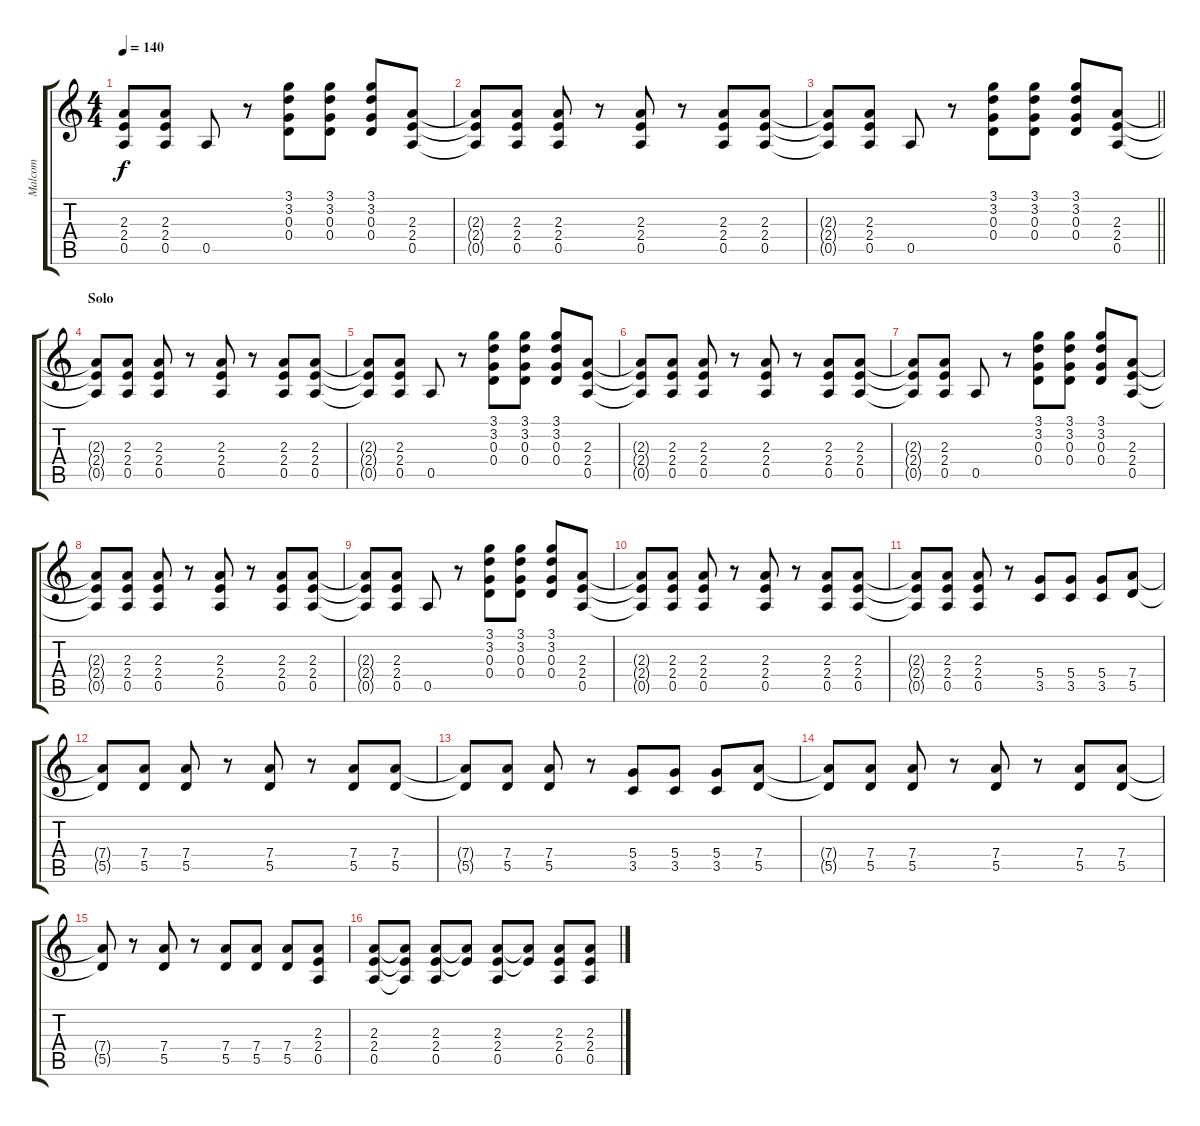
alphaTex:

\track ("Malcom" "Malcom") {instrument distortionguitar}
\staff {score tabs}
\tuning (E4 B3 G3 D3 A2 E2) {hide}
\ts (4 4)
\tempo 140
\clef g2
\ks c
(2.3{t} 2.4{t} 0.5{t}).8{dy f} (2.3 2.4 0.5).8 0.5.8 r.8 (3.1 3.2 0.3 0.4).8 (3.1 3.2 0.3 0.4).8 (3.1 3.2 0.3 0.4).8 (2.3 2.4 0.5).8 |
(2.3{t} 2.4{t} 0.5{t}).8 (2.3 2.4 0.5).8 (2.3 2.4 0.5).8 r.8 (2.3 2.4 0.5).8 r.8 (2.3 2.4 0.5).8 (2.3 2.4 0.5).8 |
\barLineRight lightlight
(2.3{t} 2.4{t} 0.5{t}).8 (2.3 2.4 0.5).8 0.5.8 r.8 (3.1 3.2 0.3 0.4).8 (3.1 3.2 0.3 0.4).8 (3.1 3.2 0.3 0.4).8 (2.3 2.4 0.5).8 |
\section ("" "Solo")
(2.3{t} 2.4{t} 0.5{t}).8 (2.3 2.4 0.5).8 (2.3 2.4 0.5).8 r.8 (2.3 2.4 0.5).8 r.8 (2.3 2.4 0.5).8 (2.3 2.4 0.5).8 |
(2.3{t} 2.4{t} 0.5{t}).8 (2.3 2.4 0.5).8 0.5.8 r.8 (3.1 3.2 0.3 0.4).8 (3.1 3.2 0.3 0.4).8 (3.1 3.2 0.3 0.4).8 (2.3 2.4 0.5).8 |
(2.3{t} 2.4{t} 0.5{t}).8 (2.3 2.4 0.5).8 (2.3 2.4 0.5).8 r.8 (2.3 2.4 0.5).8 r.8 (2.3 2.4 0.5).8 (2.3 2.4 0.5).8 |
(2.3{t} 2.4{t} 0.5{t}).8 (2.3 2.4 0.5).8 0.5.8 r.8 (3.1 3.2 0.3 0.4).8 (3.1 3.2 0.3 0.4).8 (3.1 3.2 0.3 0.4).8 (2.3 2.4 0.5).8 |
(2.3{t} 2.4{t} 0.5{t}).8 (2.3 2.4 0.5).8 (2.3 2.4 0.5).8 r.8 (2.3 2.4 0.5).8 r.8 (2.3 2.4 0.5).8 (2.3 2.4 0.5).8 |
(2.3{t} 2.4{t} 0.5{t}).8 (2.3 2.4 0.5).8 0.5.8 r.8 (3.1 3.2 0.3 0.4).8 (3.1 3.2 0.3 0.4).8 (3.1 3.2 0.3 0.4).8 (2.3 2.4 0.5).8 |
(2.3{t} 2.4{t} 0.5{t}).8 (2.3 2.4 0.5).8 (2.3 2.4 0.5).8 r.8 (2.3 2.4 0.5).8 r.8 (2.3 2.4 0.5).8 (2.3 2.4 0.5).8 |
(2.3{t} 2.4{t} 0.5{t}).8 (2.3 2.4 0.5).8 (2.3 2.4 0.5).8 r.8 (5.4 3.5).8 (5.4 3.5).8 (5.4 3.5).8 (7.4 5.5).8 |
(7.4{t} 5.5{t}).8 (7.4 5.5).8 (7.4 5.5).8 r.8 (7.4 5.5).8 r.8 (7.4 5.5).8 (7.4 5.5).8 |
(7.4{t} 5.5{t}).8 (7.4 5.5).8 (7.4 5.5).8 r.8 (5.4 3.5).8 (5.4 3.5).8 (5.4 3.5).8 (7.4 5.5).8 |
(7.4{t} 5.5{t}).8 (7.4 5.5).8 (7.4 5.5).8 r.8 (7.4 5.5).8 r.8 (7.4 5.5).8 (7.4 5.5).8 |
(7.4{t} 5.5{t}).8 r.8 (7.4 5.5).8 r.8 (7.4 5.5).8 (7.4 5.5).8 (7.4 5.5).8 (2.3 2.4 0.5).8 |
(2.3 2.4 0.5).8 (2.3{t} 2.4{t} 0.5{t}).8 (2.3 2.4 0.5).8 (2.3{t} 2.4{t}).8 (2.3 2.4 0.5).8 (2.3{t} 2.4{t}).8 (2.3 2.4 0.5).8 (2.3 2.4 0.5).8
